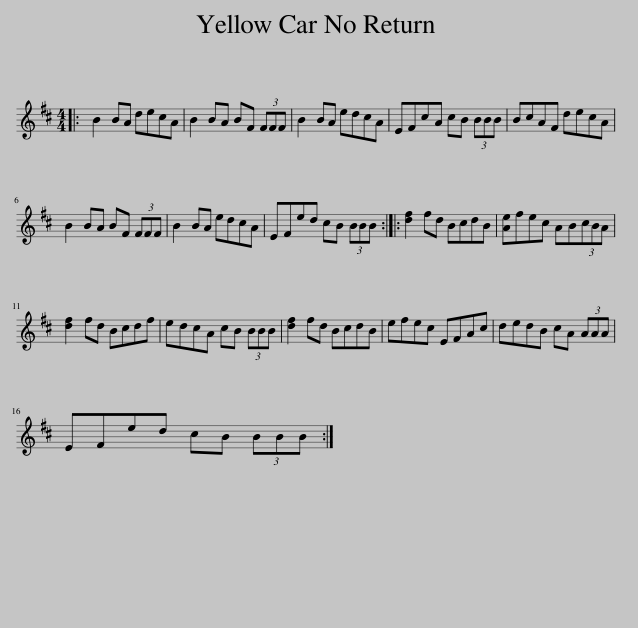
X:1
L:1/8
M:4/4
I:linebreak $
K:Bmin
V:1 treble
V:1
|: B2 BA decA | B2 BA BF (3FFF | B2 BA edcA | EFcA cB (3BBB | BcAF decA |$ %5
 B2 BA BF (3FFF | B2 BA edcA | EFed cB (3BBB :: [df]2 fd BcdB | [Ae]fec AB(3cBA |$ %10
 [df]2 fd Bcdf | edcA cB (3BBB | [df]2 fd BcdB | efec EFAc | dedB cA (3AAA |$ %15
 EFed cB (3BBB :| %16
